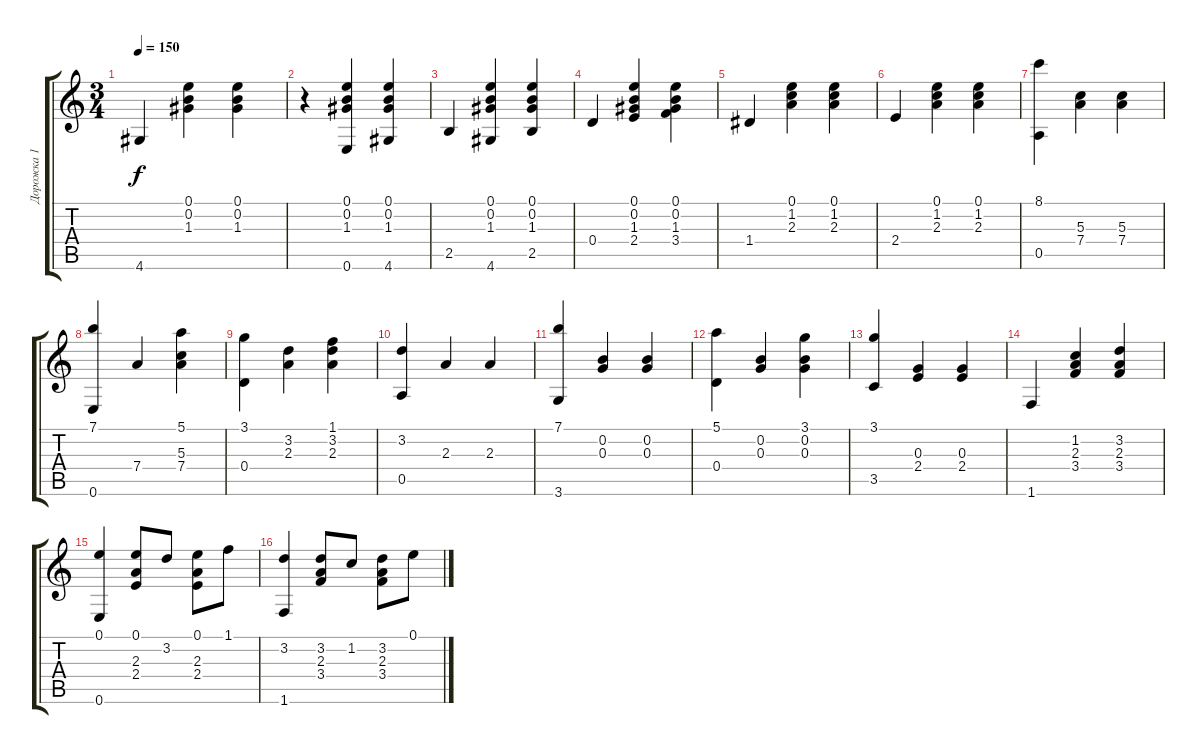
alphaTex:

\track ("Дорожка 1" "Дорожка 1") {instrument acousticguitarsteel}
\staff {score tabs}
\tuning (E4 B3 G3 D3 A2 E2) {hide}
\ts (3 4)
\tempo 150
\clef g2
\ks c
4.6.4{dy f} (0.1 0.2 1.3).4 (0.1 0.2 1.3).4 |
r.4 (0.1 0.2 1.3 0.6).4 (0.1 0.2 1.3 4.6).4 |
2.5.4 (0.1 0.2 1.3 4.6).4 (0.1 0.2 1.3 2.5).4 |
0.4.4 (0.1 0.2 1.3 2.4).4 (0.1 0.2 1.3 3.4).4 |
1.4.4 (0.1 1.2 2.3).4 (0.1 1.2 2.3).4 |
2.4.4 (0.1 1.2 2.3).4 (0.1 1.2 2.3).4 |
(8.1 0.5).4 (5.3 7.4).4 (5.3 7.4).4 |
(7.1 0.6).4 7.4.4 (5.1 5.3 7.4).4 |
(3.1 0.4).4 (3.2 2.3).4 (1.1 3.2 2.3).4 |
(3.2 0.5).4 2.3.4 2.3.4 |
(7.1 3.6).4 (0.2 0.3).4 (0.2 0.3).4 |
(5.1 0.4).4 (0.2 0.3).4 (3.1 0.2 0.3).4 |
(3.1 3.5).4 (0.3 2.4).4 (0.3 2.4).4 |
1.6.4 (1.2 2.3 3.4).4 (3.2 2.3 3.4).4 |
(0.1 0.6).4 (0.1 2.3 2.4).8 3.2.8 (0.1 2.3 2.4).8 1.1.8 |
(3.2 1.6).4 (3.2 2.3 3.4).8 1.2.8 (3.2 2.3 3.4).8 0.1.8
